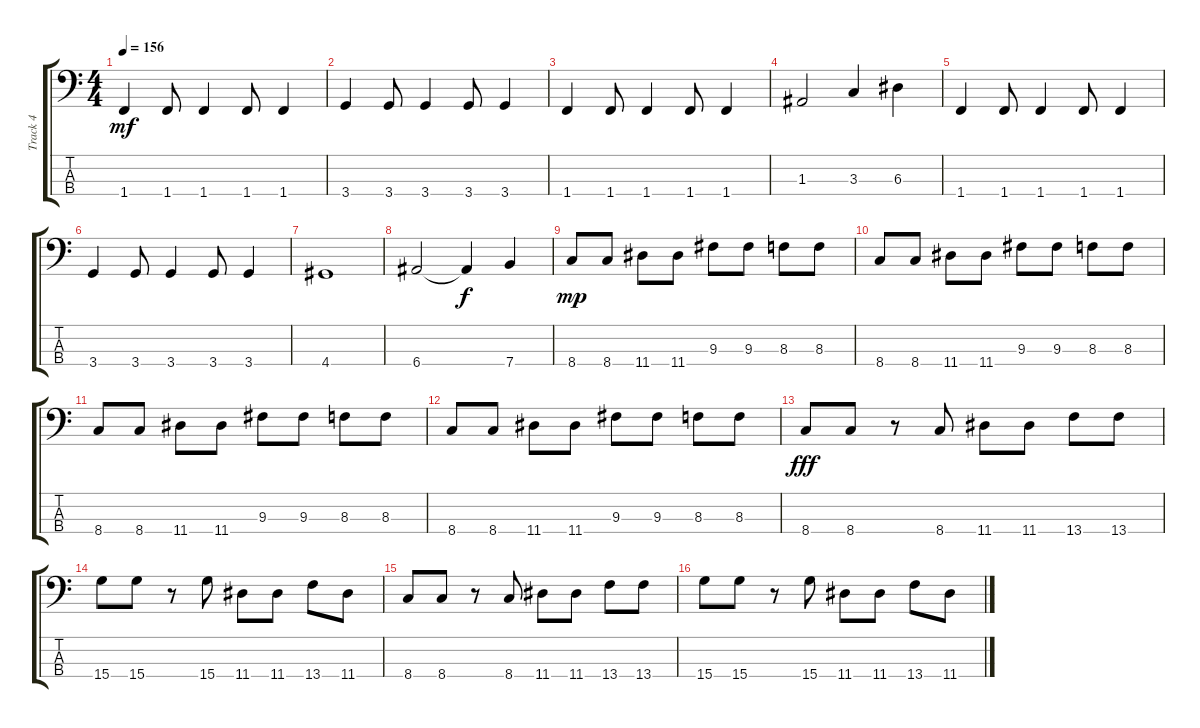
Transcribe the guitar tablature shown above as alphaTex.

\track ("Track 4" "Track 4") {instrument electricbassfinger}
\staff {score tabs}
\tuning (G2 D2 A1 E1) {hide}
\ts (4 4)
\tempo 156
\clef f4
\ks c
1.4.4{dy mf} 1.4.8 1.4.4 1.4.8 1.4.4 |
3.4.4 3.4.8 3.4.4 3.4.8 3.4.4 |
1.4.4 1.4.8 1.4.4 1.4.8 1.4.4 |
1.3.2 3.3.4 6.3.4 |
1.4.4 1.4.8 1.4.4 1.4.8 1.4.4 |
3.4.4 3.4.8 3.4.4 3.4.8 3.4.4 |
4.4.1 |
6.4.2 6.4{t}.4{dy f} 7.4.4 |
8.4.8{dy mp} 8.4.8 11.4.8 11.4.8 9.3.8 9.3.8 8.3.8 8.3.8 |
8.4.8 8.4.8 11.4.8 11.4.8 9.3.8 9.3.8 8.3.8 8.3.8 |
8.4.8 8.4.8 11.4.8 11.4.8 9.3.8 9.3.8 8.3.8 8.3.8 |
8.4.8 8.4.8 11.4.8 11.4.8 9.3.8 9.3.8 8.3.8 8.3.8 |
8.4.8{dy fff} 8.4.8 r.8 8.4.8 11.4.8 11.4.8 13.4.8 13.4.8 |
15.4.8 15.4.8 r.8 15.4.8 11.4.8 11.4.8 13.4.8 11.4.8 |
8.4.8 8.4.8 r.8 8.4.8 11.4.8 11.4.8 13.4.8 13.4.8 |
15.4.8 15.4.8 r.8 15.4.8 11.4.8 11.4.8 13.4.8 11.4.8
